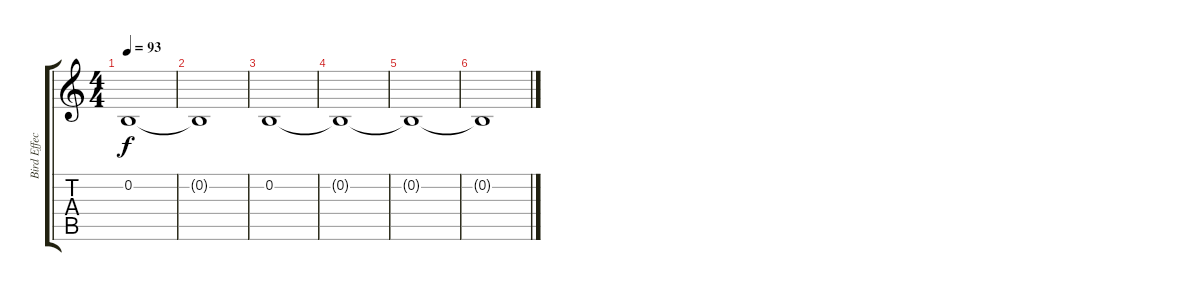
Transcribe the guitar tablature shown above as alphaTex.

\track ("Bird Effect" "Bird Effec") {instrument birdtweet}
\staff {score tabs}
\tuning (E4 B3 G3 D3 A2 E2) {hide}
\ts (4 4)
\tempo 93
\clef g2
\ks c
0.2{t}.1{dy f} |
0.2{t}.1 |
0.2.1 |
0.2{t}.1 |
0.2{t}.1 |
0.2{t}.1
